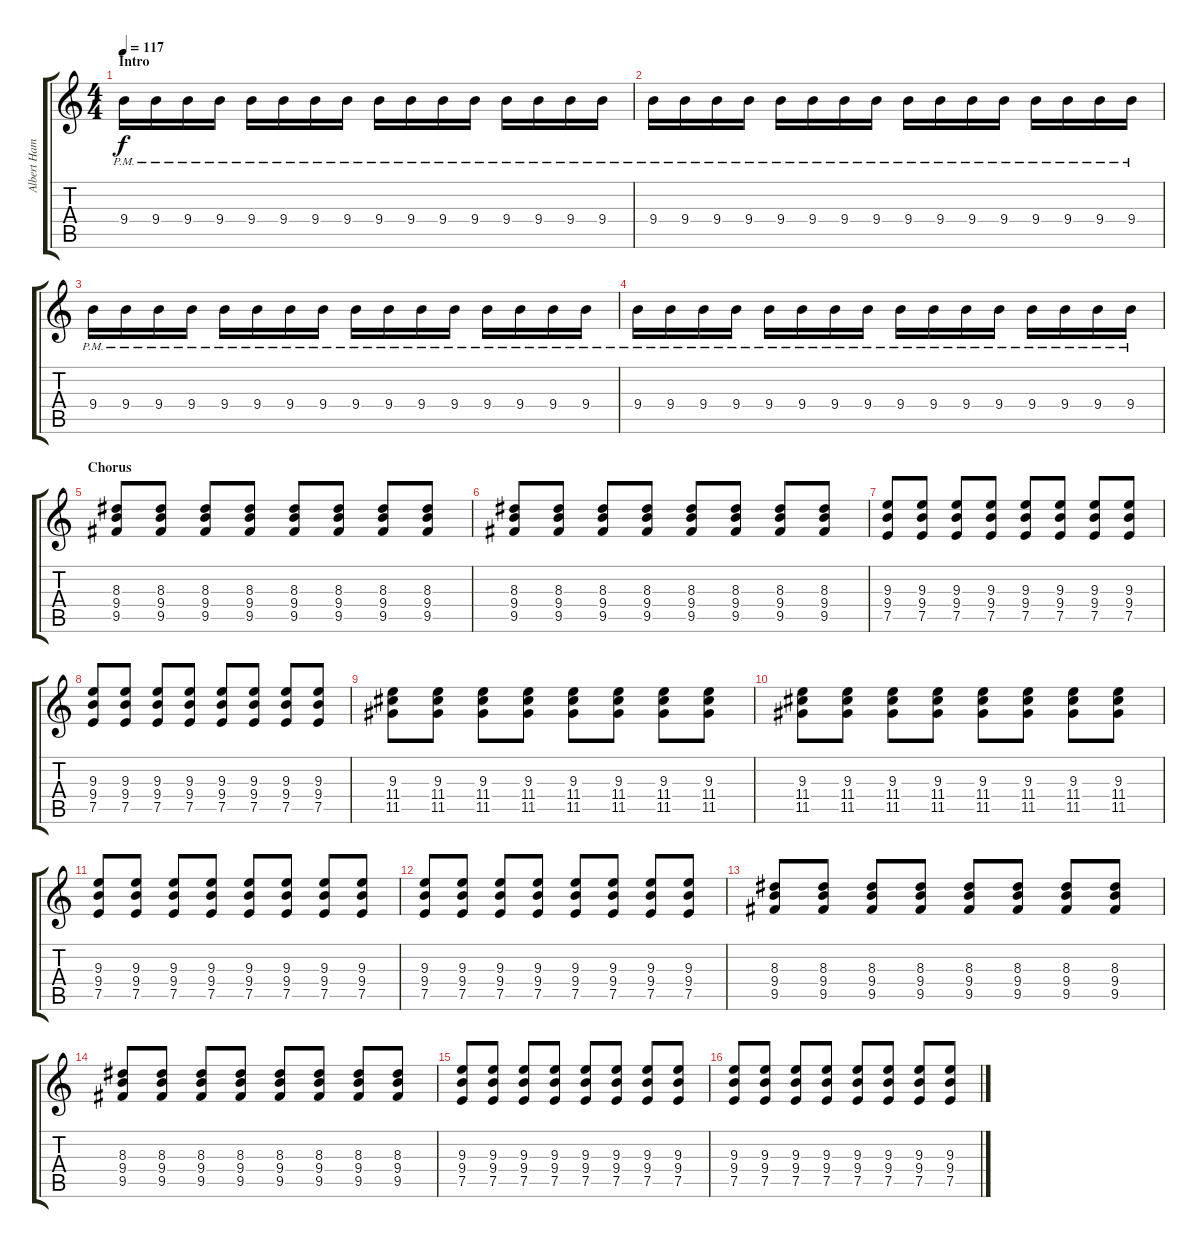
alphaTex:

\track ("Albert Hammond jr. - Guitar II" "Albert Ham") {instrument distortionguitar}
\staff {score tabs}
\tuning (E4 B3 G3 D3 A2 E2) {hide}
\ts (4 4)
\section ("" "Intro")
\tempo 117
\clef g2
\ks c
9.4{pm}.16{dy f instrument electricguitarjazz} 9.4{pm}.16 9.4{pm}.16 9.4{pm}.16 9.4{pm}.16 9.4{pm}.16 9.4{pm}.16 9.4{pm}.16 9.4{pm}.16 9.4{pm}.16 9.4{pm}.16 9.4{pm}.16 9.4{pm}.16 9.4{pm}.16 9.4{pm}.16 9.4{pm}.16 |
9.4{pm}.16 9.4{pm}.16 9.4{pm}.16 9.4{pm}.16 9.4{pm}.16 9.4{pm}.16 9.4{pm}.16 9.4{pm}.16 9.4{pm}.16 9.4{pm}.16 9.4{pm}.16 9.4{pm}.16 9.4{pm}.16 9.4{pm}.16 9.4{pm}.16 9.4{pm}.16 |
9.4{pm}.16 9.4{pm}.16 9.4{pm}.16 9.4{pm}.16 9.4{pm}.16 9.4{pm}.16 9.4{pm}.16 9.4{pm}.16 9.4{pm}.16 9.4{pm}.16 9.4{pm}.16 9.4{pm}.16 9.4{pm}.16 9.4{pm}.16 9.4{pm}.16 9.4{pm}.16 |
9.4{pm}.16 9.4{pm}.16 9.4{pm}.16 9.4{pm}.16 9.4{pm}.16 9.4{pm}.16 9.4{pm}.16 9.4{pm}.16 9.4{pm}.16 9.4{pm}.16 9.4{pm}.16 9.4{pm}.16 9.4{pm}.16 9.4{pm}.16 9.4{pm}.16 9.4{pm}.16 |
\section ("" "Chorus")
(8.3 9.4 9.5).8{instrument distortionguitar} (8.3 9.4 9.5).8 (8.3 9.4 9.5).8 (8.3 9.4 9.5).8 (8.3 9.4 9.5).8 (8.3 9.4 9.5).8 (8.3 9.4 9.5).8 (8.3 9.4 9.5).8 |
(8.3 9.4 9.5).8 (8.3 9.4 9.5).8 (8.3 9.4 9.5).8 (8.3 9.4 9.5).8 (8.3 9.4 9.5).8 (8.3 9.4 9.5).8 (8.3 9.4 9.5).8 (8.3 9.4 9.5).8 |
(9.3 9.4 7.5).8 (9.3 9.4 7.5).8 (9.3 9.4 7.5).8 (9.3 9.4 7.5).8 (9.3 9.4 7.5).8 (9.3 9.4 7.5).8 (9.3 9.4 7.5).8 (9.3 9.4 7.5).8 |
(9.3 9.4 7.5).8 (9.3 9.4 7.5).8 (9.3 9.4 7.5).8 (9.3 9.4 7.5).8 (9.3 9.4 7.5).8 (9.3 9.4 7.5).8 (9.3 9.4 7.5).8 (9.3 9.4 7.5).8 |
(9.3 11.4 11.5).8 (9.3 11.4 11.5).8 (9.3 11.4 11.5).8 (9.3 11.4 11.5).8 (9.3 11.4 11.5).8 (9.3 11.4 11.5).8 (9.3 11.4 11.5).8 (9.3 11.4 11.5).8 |
(9.3 11.4 11.5).8 (9.3 11.4 11.5).8 (9.3 11.4 11.5).8 (9.3 11.4 11.5).8 (9.3 11.4 11.5).8 (9.3 11.4 11.5).8 (9.3 11.4 11.5).8 (9.3 11.4 11.5).8 |
(9.3 9.4 7.5).8 (9.3 9.4 7.5).8 (9.3 9.4 7.5).8 (9.3 9.4 7.5).8 (9.3 9.4 7.5).8 (9.3 9.4 7.5).8 (9.3 9.4 7.5).8 (9.3 9.4 7.5).8 |
(9.3 9.4 7.5).8 (9.3 9.4 7.5).8 (9.3 9.4 7.5).8 (9.3 9.4 7.5).8 (9.3 9.4 7.5).8 (9.3 9.4 7.5).8 (9.3 9.4 7.5).8 (9.3 9.4 7.5).8 |
(8.3 9.4 9.5).8 (8.3 9.4 9.5).8 (8.3 9.4 9.5).8 (8.3 9.4 9.5).8 (8.3 9.4 9.5).8 (8.3 9.4 9.5).8 (8.3 9.4 9.5).8 (8.3 9.4 9.5).8 |
(8.3 9.4 9.5).8 (8.3 9.4 9.5).8 (8.3 9.4 9.5).8 (8.3 9.4 9.5).8 (8.3 9.4 9.5).8 (8.3 9.4 9.5).8 (8.3 9.4 9.5).8 (8.3 9.4 9.5).8 |
(9.3 9.4 7.5).8 (9.3 9.4 7.5).8 (9.3 9.4 7.5).8 (9.3 9.4 7.5).8 (9.3 9.4 7.5).8 (9.3 9.4 7.5).8 (9.3 9.4 7.5).8 (9.3 9.4 7.5).8 |
(9.3 9.4 7.5).8 (9.3 9.4 7.5).8 (9.3 9.4 7.5).8 (9.3 9.4 7.5).8 (9.3 9.4 7.5).8 (9.3 9.4 7.5).8 (9.3 9.4 7.5).8 (9.3 9.4 7.5).8
